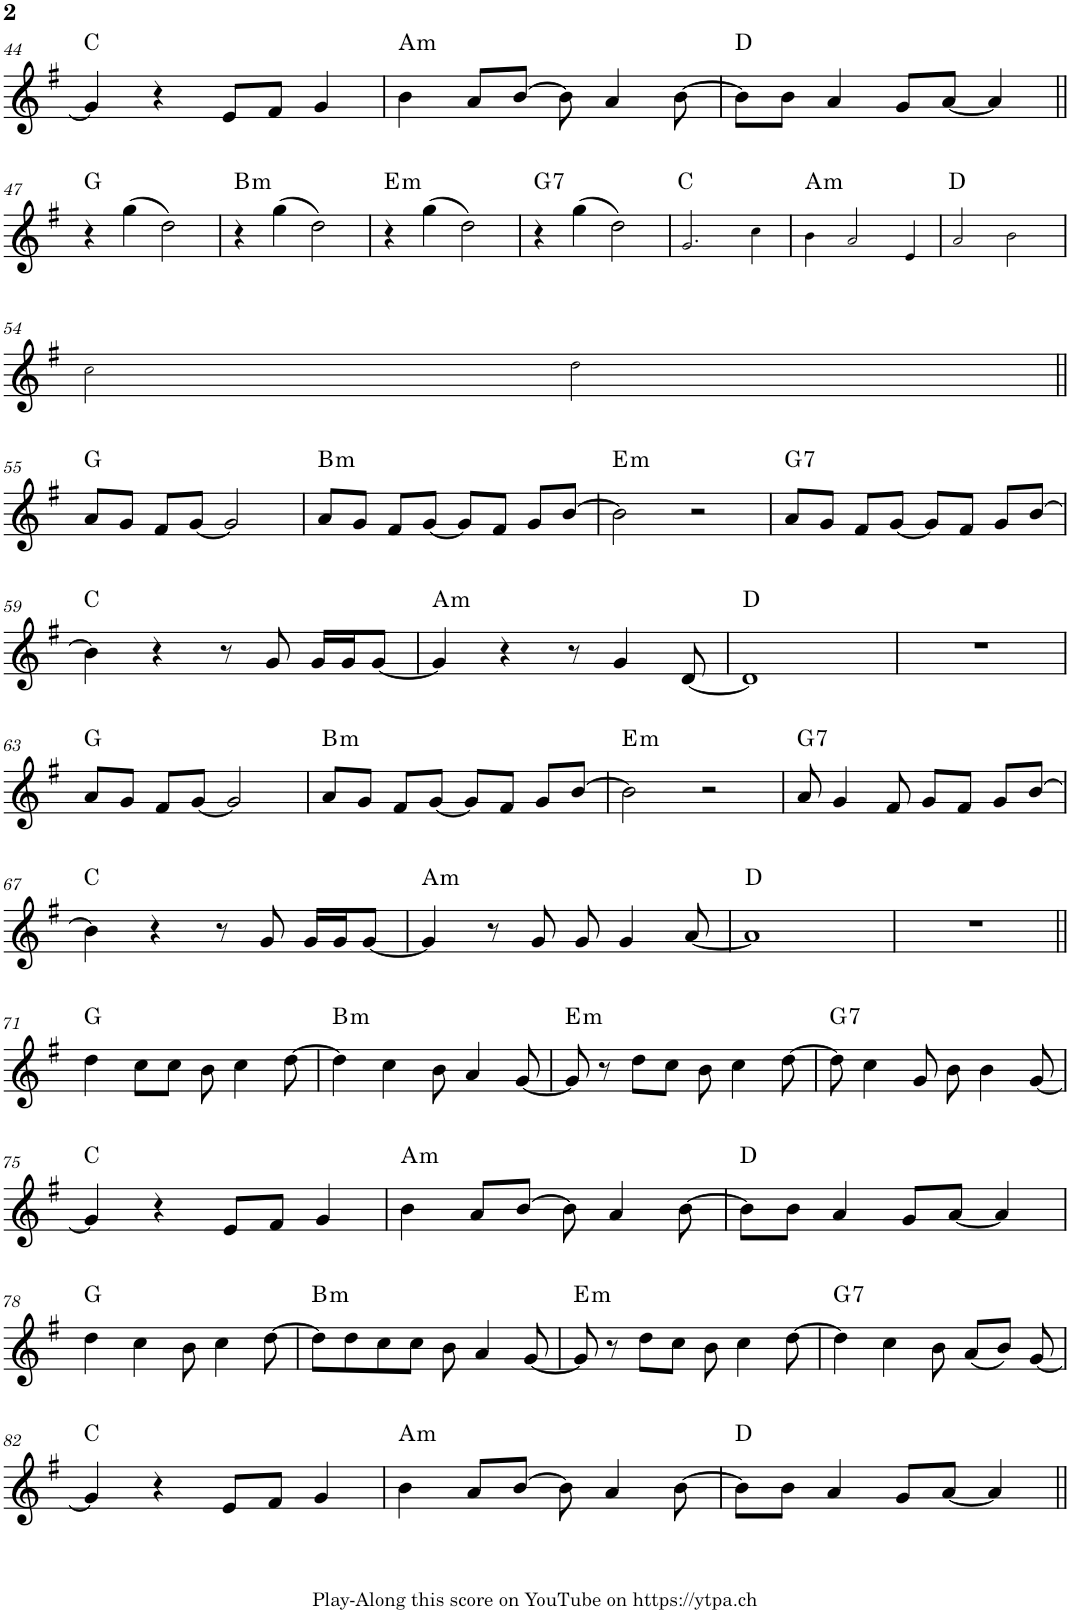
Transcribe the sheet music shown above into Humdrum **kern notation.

**kern	**harte
*part1	*part1
*staff1	*
*I"Piano	*
*I'Pno.	*
!!LO:PB:g=z
*clefG2	*
*k[f#]	*
*M4/4	*
=44	=44
4g/]	C:maj
4r	.
8e/L	.
8f#/J	.
4g/	.
=45	=45
!	!LO:H:kt=m
4b\	A:min
8a/L	.
[8b/J	.
8b\]	.
4a/	.
[8b\	.
=46	=46
8b\L]	D:maj
8b\J	.
4a/	.
8g/L	.
[8a/J	.
4a/]	.
!!LO:LB:g=z
=47||	=47||
4r	G:maj
(4gg\	.
2dd\)	.
=48	=48
!	!LO:H:kt=m
4r	B:min
(4gg\	.
2dd\)	.
=49	=49
!	!LO:H:kt=m
4r	E:min
(4gg\	.
2dd\)	.
=50	=50
!	!LO:H:kt=7
4r	G:7
(4gg\	.
2dd\)	.
=51	=51
2.g!/	C:maj
4cc!\	.
=52	=52
!	!LO:H:kt=m
4b!\	A:min
2a!/	.
4e!/	.
=53	=53
2a!/	D:maj
2b!\	.
!!LO:LB:g=z
=54	=54
2cc!\	.
2dd!\	.
!!LO:LB:g=z
=55||	=55||
8a/L	G:maj
8g/J	.
8f#/L	.
[8g/J	.
2g/]	.
=56	=56
!	!LO:H:kt=m
8a/L	B:min
8g/J	.
8f#/L	.
[8g/J	.
8g/L]	.
8f#/J	.
8g/L	.
[8b/J	.
=57	=57
!	!LO:H:kt=m
2b\]	E:min
2r	.
=58	=58
!	!LO:H:kt=7
8a/L	G:7
8g/J	.
8f#/L	.
[8g/J	.
8g/L]	.
8f#/J	.
8g/L	.
[8b/J	.
!!LO:LB:g=z
=59	=59
4b\]	C:maj
4r	.
8r	.
8g/	.
16g/LL	.
16g/J	.
[8g/J	.
=60	=60
!	!LO:H:kt=m
4g/]	A:min
4r	.
8r	.
4g/	.
[8d/	.
=61	=61
1d]	D:maj
=62	=62
1r	.
!!LO:LB:g=z
=63	=63
8a/L	G:maj
8g/J	.
8f#/L	.
[8g/J	.
2g/]	.
=64	=64
!	!LO:H:kt=m
8a/L	B:min
8g/J	.
8f#/L	.
[8g/J	.
8g/L]	.
8f#/J	.
8g/L	.
[8b/J	.
=65	=65
!	!LO:H:kt=m
2b\]	E:min
2r	.
=66	=66
!	!LO:H:kt=7
8a/	G:7
4g/	.
8f#/	.
8g/L	.
8f#/J	.
8g/L	.
[8b/J	.
!!LO:LB:g=z
=67	=67
4b\]	C:maj
4r	.
8r	.
8g/	.
16g/LL	.
16g/J	.
[8g/J	.
=68	=68
!	!LO:H:kt=m
4g/]	A:min
8r	.
8g/	.
8g/	.
4g/	.
[8a/	.
=69	=69
1a]	D:maj
=70	=70
1r	.
!!LO:LB:g=z
=71||	=71||
4dd\	G:maj
8cc\L	.
8cc\J	.
8b\	.
4cc\	.
[8dd\	.
=72	=72
!	!LO:H:kt=m
4dd\]	B:min
4cc\	.
8b\	.
4a/	.
[8g/	.
=73	=73
!	!LO:H:kt=m
8g/]	E:min
8r	.
8dd\L	.
8cc\J	.
8b\	.
4cc\	.
[8dd\	.
=74	=74
!	!LO:H:kt=7
8dd\]	G:7
4cc\	.
8g/	.
8b\	.
4b\	.
[8g/	.
!!LO:LB:g=z
=75	=75
4g/]	C:maj
4r	.
8e/L	.
8f#/J	.
4g/	.
=76	=76
!	!LO:H:kt=m
4b\	A:min
8a/L	.
[8b/J	.
8b\]	.
4a/	.
[8b\	.
=77	=77
8b\L]	D:maj
8b\J	.
4a/	.
8g/L	.
[8a/J	.
4a/]	.
!!LO:LB:g=z
=78	=78
4dd\	G:maj
4cc\	.
8b\	.
4cc\	.
[8dd\	.
=79	=79
!	!LO:H:kt=m
8dd\L]	B:min
8dd\	.
8cc\	.
8cc\J	.
8b\	.
4a/	.
[8g/	.
=80	=80
!	!LO:H:kt=m
8g/]	E:min
8r	.
8dd\L	.
8cc\J	.
8b\	.
4cc\	.
[8dd\	.
=81	=81
!	!LO:H:kt=7
4dd\]	G:7
4cc\	.
8b\	.
(8a/L	.
8b/J)	.
[8g/	.
!!LO:LB:g=z
=82	=82
4g/]	C:maj
4r	.
8e/L	.
8f#/J	.
4g/	.
=83	=83
!	!LO:H:kt=m
4b\	A:min
8a/L	.
[8b/J	.
8b\]	.
4a/	.
[8b\	.
=84	=84
8b\L]	D:maj
8b\J	.
4a/	.
8g/L	.
[8a/J	.
4a/]	.
=||	=||
*-	*-
